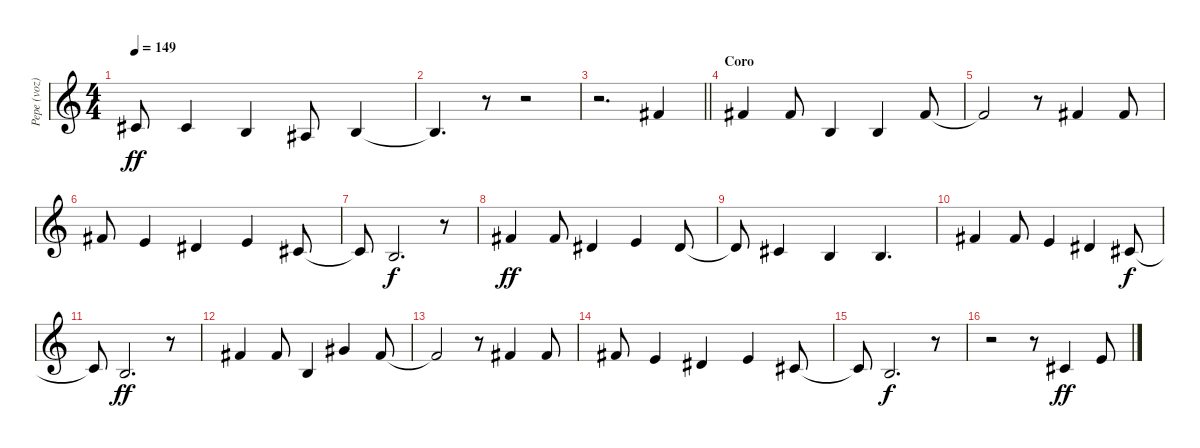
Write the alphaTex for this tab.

\track ("Pepe (voz)" "Pepe (voz)") {instrument tenorsax}
\staff {score}
\tuning (Eb4 Bb3 Gb3 Db3 Ab2 Eb2) {hide}
\ts (4 4)
\tempo 149
\clef g2
\ks c
3.2{t}.8{dy ff} 3.2.4 1.2.4 0.2.8 1.2.4 |
1.2{t}.4{d} r.8 r.2 |
\barLineRight lightlight
r.2{d} 8.2.4 |
\section ("" "Coro")
8.2.4 8.2.8 5.3.4 5.3.4 8.2.8 |
8.2{t}.2 r.8 8.2.4 8.2.8 |
8.2.8 6.2.4 5.2.4 6.2.4 3.2.8 |
3.2{t}.8 1.2.2{d dy f} r.8 |
8.2.4{dy ff} 8.2.8 9.3.4 6.2.4 5.2.8 |
5.2{t}.8 7.3.4 5.3.4 5.3.4{d} |
8.2.4 8.2.8 6.2.4 5.2.4 3.2.8{dy f} |
3.2{t}.8 1.2.2{d dy ff} r.8 |
8.2.4 8.2.8 5.3.4 10.2.4 8.2.8 |
8.2{t}.2 r.8 8.2.4 8.2.8 |
8.2.8 6.2.4 5.2.4 6.2.4 3.2.8 |
3.2{t}.8 1.2.2{d dy f} r.8 |
r.2 r.8 7.3.4{dy ff} 1.1.8
